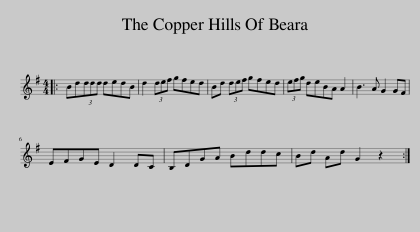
X:1
L:1/8
M:4/4
I:linebreak $
K:G
V:1 treble
V:1
|: Bd(3ddd dedB | d2 (3def gfed | Bd (3def gfed | (3efg deBA A2 | B3 A G2 GF |$ %5
 EFGE D2 DC | B,DGA Bddc | Bd Ad G2 z2 :| %8
